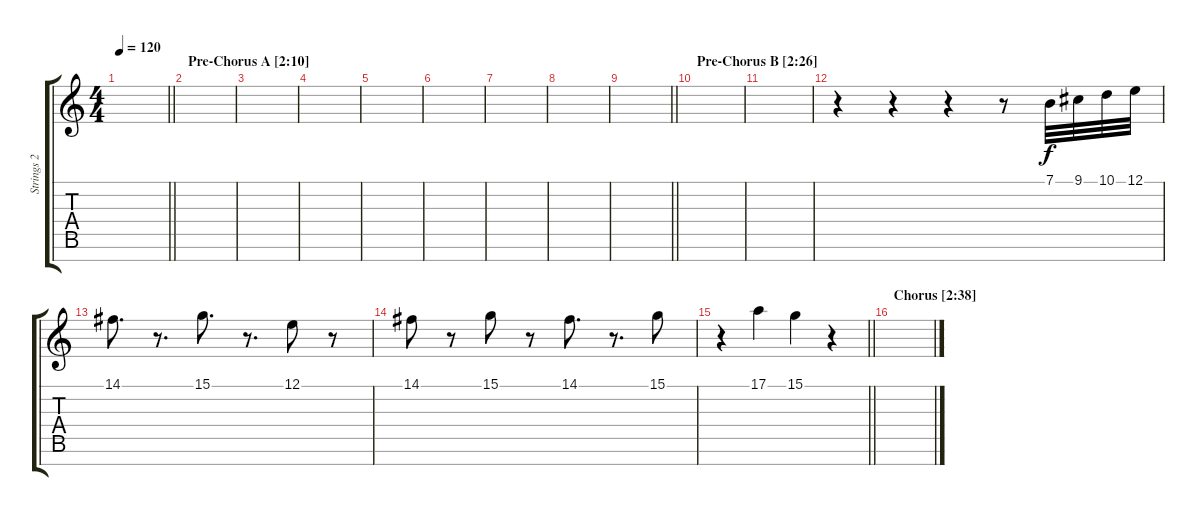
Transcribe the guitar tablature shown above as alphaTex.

\track ("Strings 2" "Strings 2") {instrument stringensemble1}
\staff {score tabs}
\tuning (E4 B3 G3 D3 A2 E2 B1) {hide}
\ts (4 4)
\tempo 120
\clef g2
\barLineRight lightlight
\ks c
|
\section ("" "Pre-Chorus A [2:10]")
|
|
|
|
|
|
|
\barLineRight lightlight
|
\section ("" "Pre-Chorus B [2:26]")
|
|
r.4 r.4 r.4 r.8 7.1.32{volume 13} 9.1.32 10.1.32 12.1.32 |
14.1.8{d} r.8{d} 15.1.8{d} r.8{d} 12.1.8 r.8 |
14.1.8 r.8 15.1.8 r.8 14.1.8{d} r.8{d} 15.1.8 |
\barLineRight lightlight
r.4 17.1.4 15.1.4 r.4 |
\section ("" "Chorus [2:38]")
